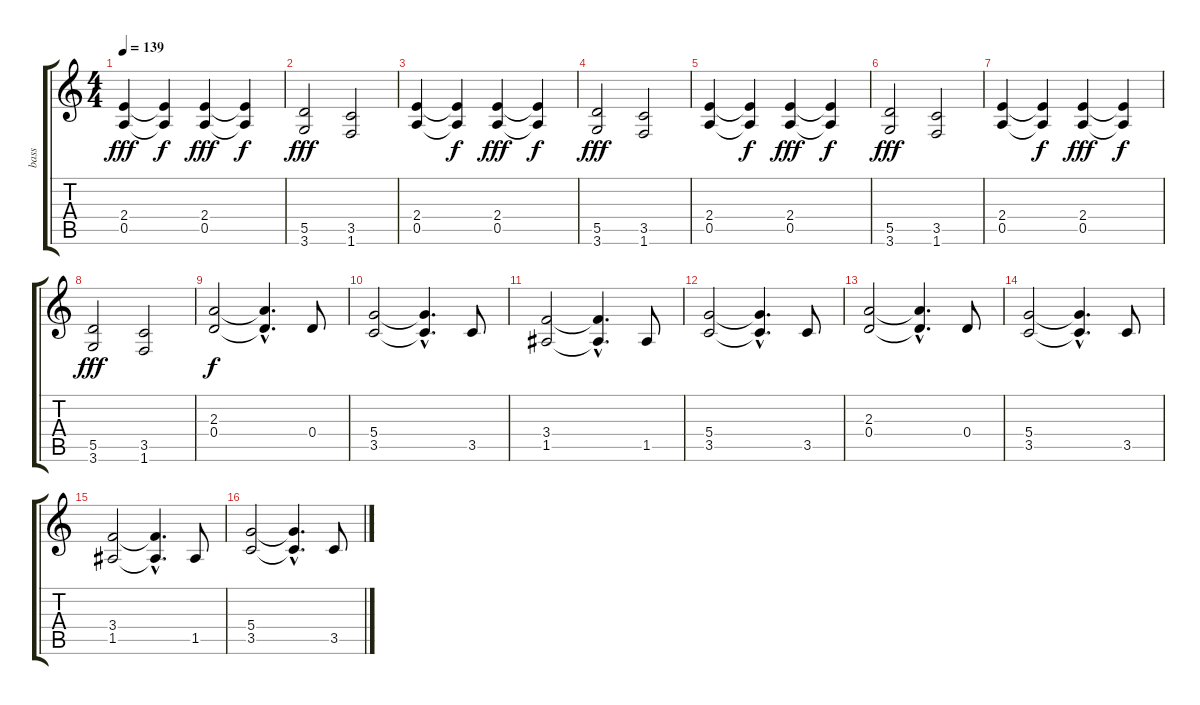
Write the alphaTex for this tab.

\track ("bass" "bass") {instrument fretlessbass}
\staff {score tabs}
\tuning (E4 B3 G3 D3 A2 E2) {hide}
\ts (4 4)
\tempo 139
\clef g2
\ks c
(2.4 0.5).4{dy fff} (2.4{t} 0.5{t}).4{dy f} (2.4 0.5).4{dy fff} (2.4{t} 0.5{t}).4{dy f} |
(5.5 3.6).2{dy fff} (3.5 1.6).2 |
(2.4 0.5).4 (2.4{t} 0.5{t}).4{dy f} (2.4 0.5).4{dy fff} (2.4{t} 0.5{t}).4{dy f} |
(5.5 3.6).2{dy fff} (3.5 1.6).2 |
(2.4 0.5).4 (2.4{t} 0.5{t}).4{dy f} (2.4 0.5).4{dy fff} (2.4{t} 0.5{t}).4{dy f} |
(5.5 3.6).2{dy fff} (3.5 1.6).2 |
(2.4 0.5).4 (2.4{t} 0.5{t}).4{dy f} (2.4 0.5).4{dy fff} (2.4{t} 0.5{t}).4{dy f} |
(5.5 3.6).2{dy fff} (3.5 1.6).2 |
(2.3 0.4).2{dy f} (2.3{hac t} 0.4{hac t}).4{d} 0.4.8 |
(5.4 3.5).2 (5.4{hac t} 3.5{hac t}).4{d} 3.5.8 |
(3.4 1.5).2 (3.4{hac t} 1.5{hac t}).4{d} 1.5.8 |
(5.4 3.5).2 (5.4{hac t} 3.5{hac t}).4{d} 3.5.8 |
(2.3 0.4).2 (2.3{hac t} 0.4{hac t}).4{d} 0.4.8 |
(5.4 3.5).2 (5.4{hac t} 3.5{hac t}).4{d} 3.5.8 |
(3.4 1.5).2 (3.4{hac t} 1.5{hac t}).4{d} 1.5.8 |
(5.4 3.5).2 (5.4{hac t} 3.5{hac t}).4{d} 3.5.8
